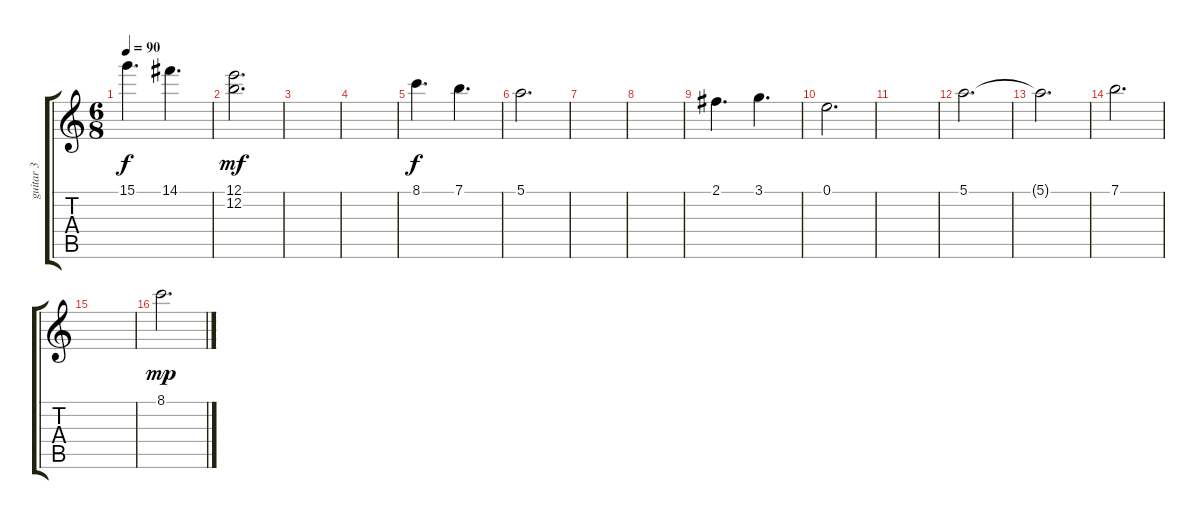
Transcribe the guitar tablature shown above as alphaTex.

\track ("guitar 3" "guitar 3") {instrument electricguitarjazz}
\staff {score tabs}
\tuning (E4 B3 G3 D3 A2 E2) {hide}
\ts (6 8)
\tempo 90
\clef g2
\ks c
15.1.4{d dy f} 14.1.4{d} |
(12.1 12.2).2{d dy mf} |
|
|
8.1.4{d dy f} 7.1.4{d} |
5.1.2{d} |
|
|
2.1.4{d} 3.1.4{d} |
0.1.2{d} |
|
5.1.2{d} |
5.1{t}.2{d} |
7.1.2{d} |
|
8.1.2{d dy mp}
